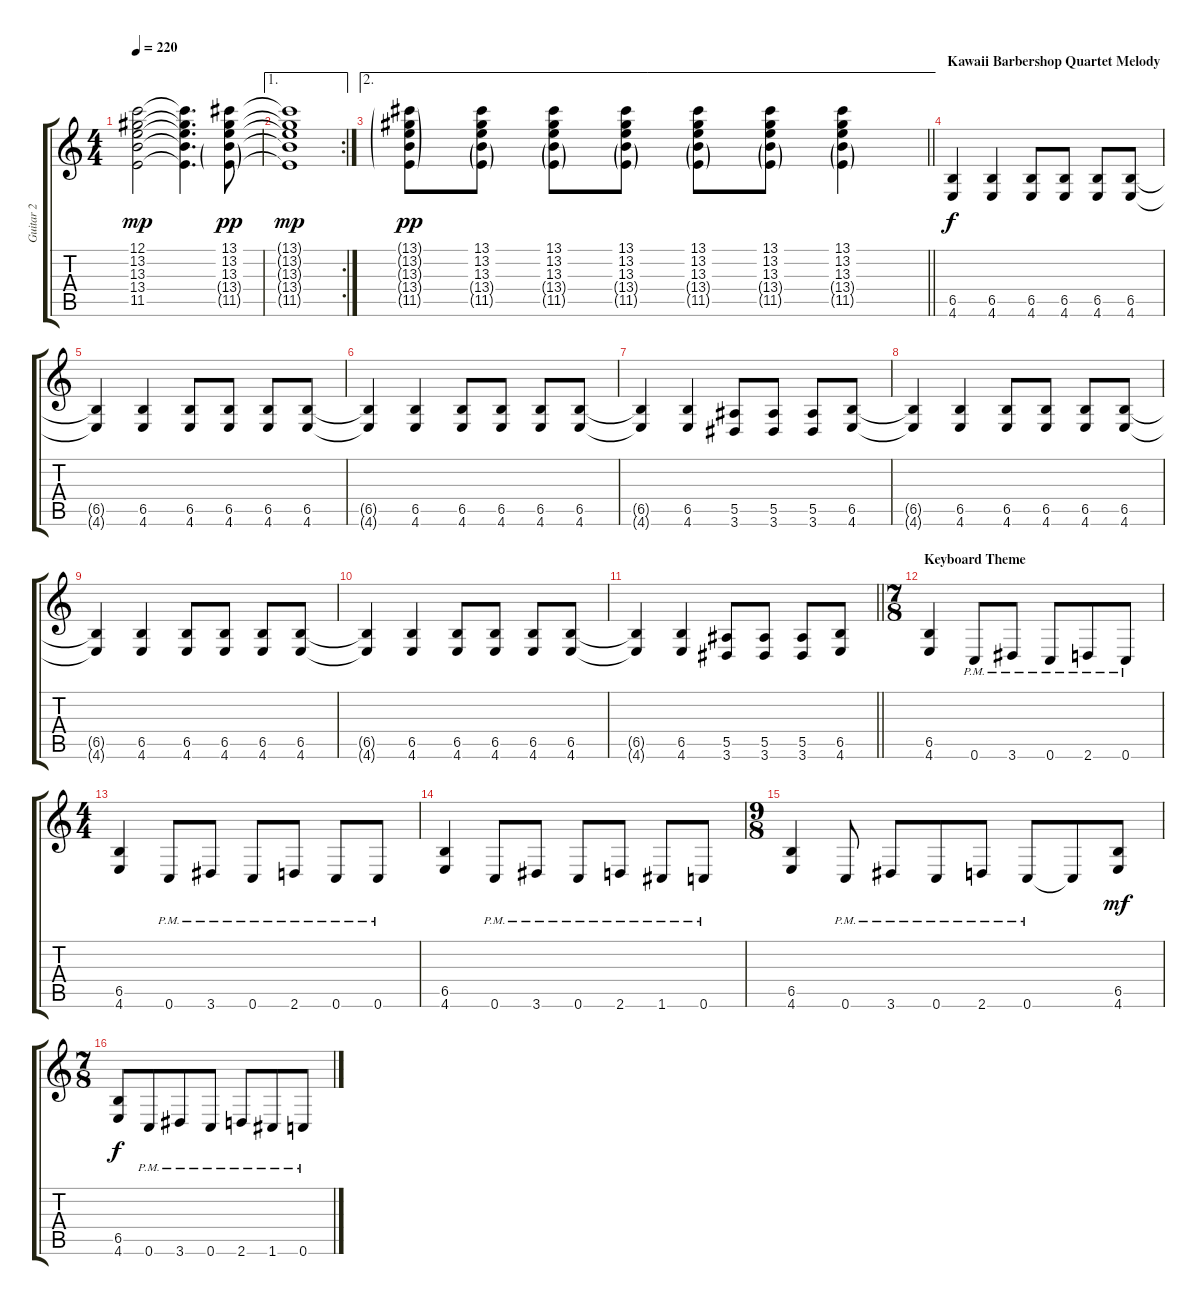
\track ("Guitar 2" "Guitar 2") {instrument overdrivenguitar}
\staff {score tabs}
\tuning (C4 G3 Eb3 Bb2 F2 C2) {hide}
\ts (4 4)
\tempo 220
\clef g2
\ks c
(12.1{t} 13.2{t} 13.3{t} 13.4{t} 11.5{t}).2{dy mp} (12.1{t} 13.2{t} 13.3{t} 13.4{t} 11.5{t}).4{d} (13.1 13.2 13.3 13.4{g} 11.5{g}).8{dy pp} |
\ae 1
\rc 2
(13.1{t} 13.2{t} 13.3{t} 13.4{t} 11.5{t}).1{dy mp} |
\ae 2
\barLineRight lightlight
(13.1{g} 13.2{g} 13.3{g} 13.4{g} 11.5{g}).8{dy pp} (13.1 13.2 13.3 13.4{g} 11.5{g}).8 (13.1 13.2 13.3 13.4{g} 11.5{g}).8 (13.1 13.2 13.3 13.4{g} 11.5{g}).8 (13.1 13.2 13.3 13.4{g} 11.5{g}).8 (13.1 13.2 13.3 13.4{g} 11.5{g}).8 (13.1 13.2 13.3 13.4{g} 11.5{g}).4 |
\section ("" "Kawaii Barbershop Quartet Melody")
(6.5 4.6).4{dy f volume 10} (6.5 4.6).4 (6.5 4.6).8 (6.5 4.6).8 (6.5 4.6).8 (6.5 4.6).8 |
(6.5{t} 4.6{t}).4 (6.5 4.6).4 (6.5 4.6).8 (6.5 4.6).8 (6.5 4.6).8 (6.5 4.6).8 |
(6.5{t} 4.6{t}).4 (6.5 4.6).4 (6.5 4.6).8 (6.5 4.6).8 (6.5 4.6).8 (6.5 4.6).8 |
(6.5{t} 4.6{t}).4 (6.5 4.6).4 (5.5 3.6).8 (5.5 3.6).8 (5.5 3.6).8 (6.5 4.6).8 |
(6.5{t} 4.6{t}).4 (6.5 4.6).4 (6.5 4.6).8 (6.5 4.6).8 (6.5 4.6).8 (6.5 4.6).8 |
(6.5{t} 4.6{t}).4 (6.5 4.6).4 (6.5 4.6).8 (6.5 4.6).8 (6.5 4.6).8 (6.5 4.6).8 |
(6.5{t} 4.6{t}).4 (6.5 4.6).4 (6.5 4.6).8 (6.5 4.6).8 (6.5 4.6).8 (6.5 4.6).8 |
\barLineRight lightlight
(6.5{t} 4.6{t}).4 (6.5 4.6).4 (5.5 3.6).8 (5.5 3.6).8 (5.5 3.6).8 (6.5 4.6).8 |
\ts (7 8)
\section ("" "Keyboard Theme")
(6.5 4.6).4 0.6{pm}.8 3.6{pm}.8 0.6{pm}.8 2.6{pm}.8 0.6{pm}.8 |
\ts (4 4)
(6.5 4.6).4 0.6{pm}.8 3.6{pm}.8 0.6{pm}.8 2.6{pm}.8 0.6{pm}.8 0.6{pm}.8 |
(6.5 4.6).4 0.6{pm}.8 3.6{pm}.8 0.6{pm}.8 2.6{pm}.8 1.6{pm}.8 0.6{pm}.8 |
\ts (9 8)
(6.5 4.6).4 0.6{pm}.8 3.6{pm}.8 0.6{pm}.8 2.6{pm}.8 0.6{pm}.8 0.6{t}.8 (6.5 4.6).8{dy mf} |
\ts (7 8)
(6.5 4.6).8{dy f} 0.6{pm}.8 3.6{pm}.8 0.6{pm}.8 2.6{pm}.8 1.6{pm}.8 0.6{pm}.8
